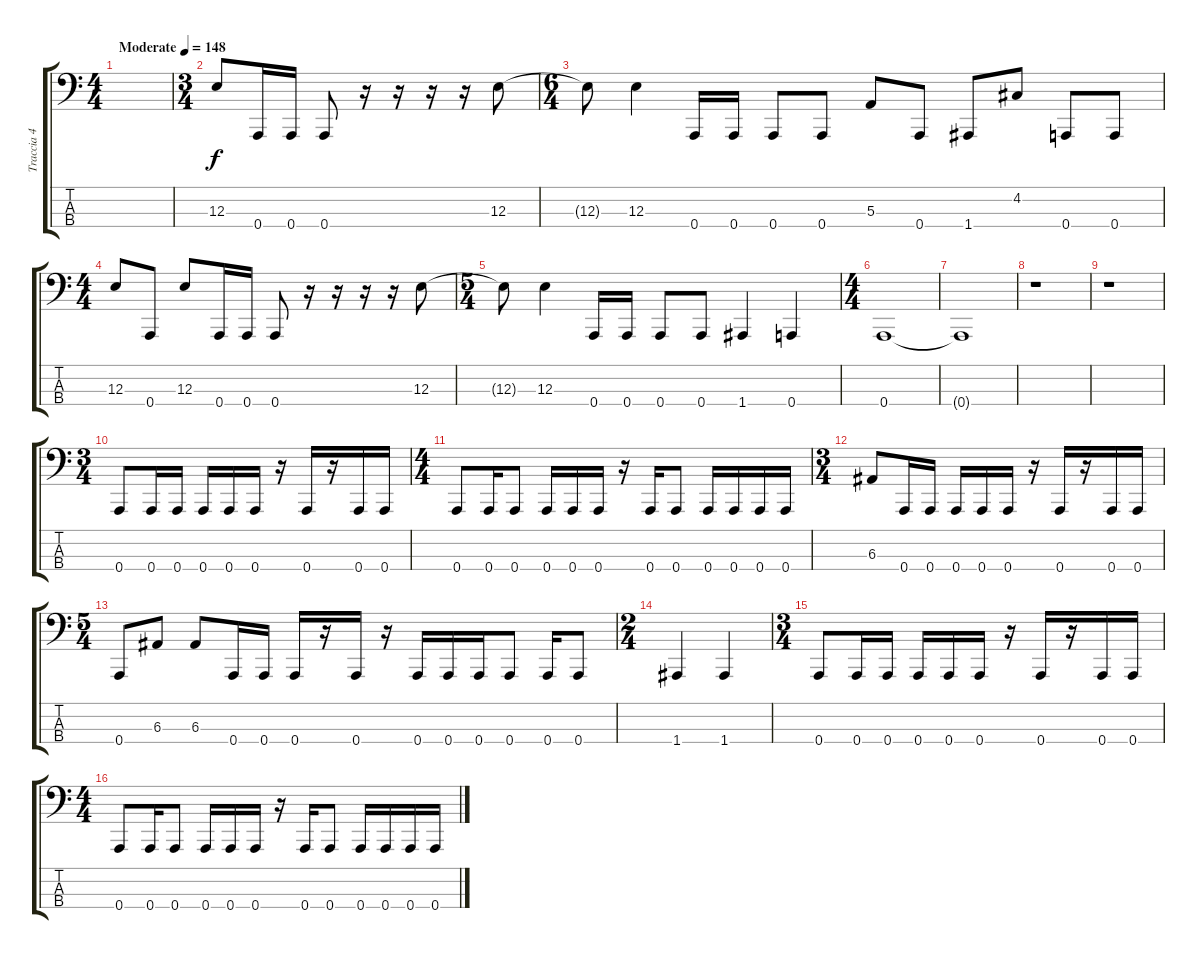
\track ("Traccia 4" "Traccia 4") {instrument electricbasspick}
\staff {score tabs}
\tuning (D2 A1 E1 A0) {hide}
\ts (4 4)
\tempo (148 "Moderate")
\clef f4
\ks c
|
\ts (3 4)
12.3.8 0.4.16 0.4.16 0.4.8 r.16 r.16 r.16 r.16 12.3.8 |
\ts (6 4)
12.3{t}.8 12.3.4 0.4.16 0.4.16 0.4.8 0.4.8 5.3.8 0.4.8 1.4.8 4.2.8 0.4.8 0.4.8 |
\ts (4 4)
12.3.8 0.4.8 12.3.8 0.4.16 0.4.16 0.4.8 r.16 r.16 r.16 r.16 12.3.8 |
\ts (5 4)
12.3{t}.8 12.3.4 0.4.16 0.4.16 0.4.8 0.4.8 1.4.4 0.4.4 |
\ts (4 4)
0.4.1 |
0.4{t}.1 |
r.1 |
r.1 |
\ts (3 4)
0.4.8 0.4.16 0.4.16 0.4.16 0.4.16 0.4.16 r.16 0.4.16 r.16 0.4.16 0.4.16 |
\ts (4 4)
0.4.8 0.4.16 0.4.8 0.4.16 0.4.16 0.4.16 r.16 0.4.16 0.4.8 0.4.16 0.4.16 0.4.16 0.4.16 |
\ts (3 4)
6.3.8 0.4.16 0.4.16 0.4.16 0.4.16 0.4.16 r.16 0.4.16 r.16 0.4.16 0.4.16 |
\ts (5 4)
0.4.8 6.3.8 6.3.8 0.4.16 0.4.16 0.4.16 r.16 0.4.16 r.16 0.4.16 0.4.16 0.4.16 0.4.8 0.4.16 0.4.8 |
\ts (2 4)
1.4.4 1.4.4 |
\ts (3 4)
0.4.8 0.4.16 0.4.16 0.4.16 0.4.16 0.4.16 r.16 0.4.16 r.16 0.4.16 0.4.16 |
\ts (4 4)
0.4.8 0.4.16 0.4.8 0.4.16 0.4.16 0.4.16 r.16 0.4.16 0.4.8 0.4.16 0.4.16 0.4.16 0.4.16
